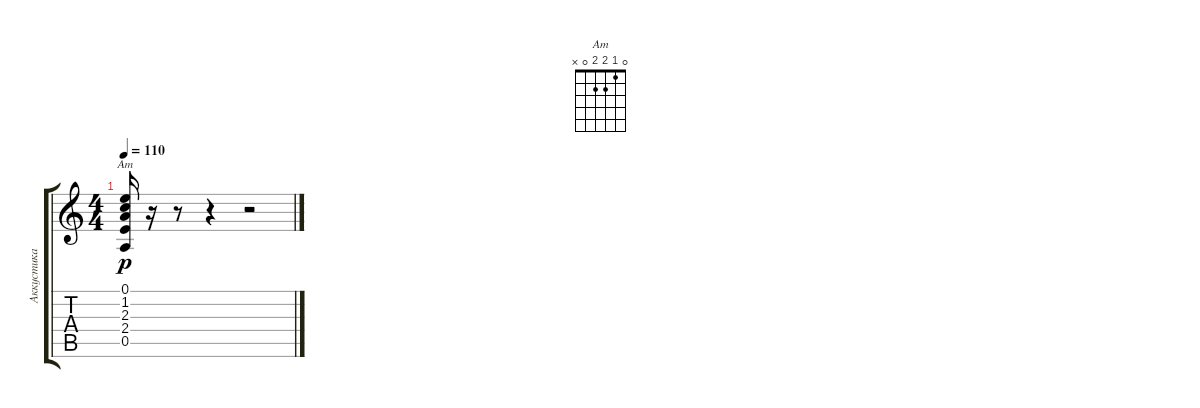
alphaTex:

\track ("Аккустика" "Аккустика") {instrument acousticguitarsteel}
\staff {score tabs}
\tuning (E4 B3 G3 D3 A2 E2) {hide}
\chord ("Am" 0 1 2 2 0 x)
\ts (4 4)
\tempo 110
\clef g2
\ks c
(0.1 1.2 2.3 2.4 0.5).16{ch "Am" dy p} r.16 r.8 r.4 r.2
